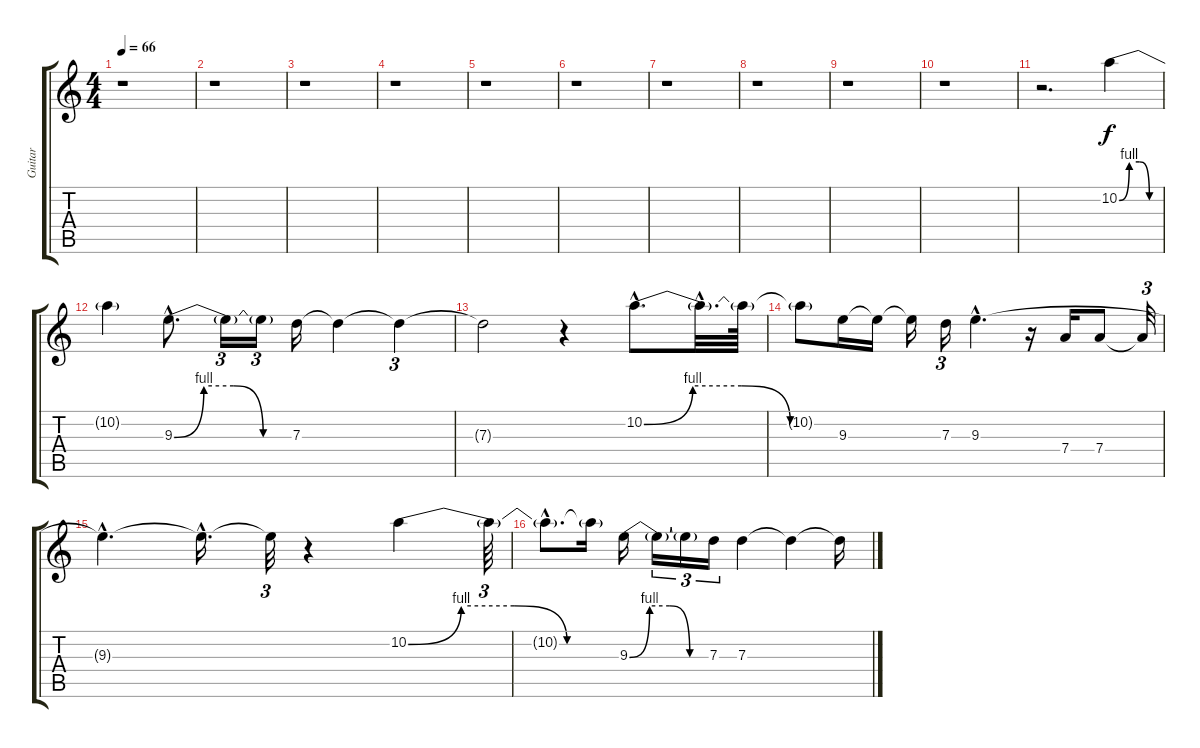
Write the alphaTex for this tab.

\track ("Guitar " "Guitar ") {instrument distortionguitar}
\staff {score tabs}
\tuning (E4 B3 G3 D3 A2 E2) {hide}
\ts (4 4)
\tempo 66
\clef g2
\ks c
r.1{dy f} |
r.1 |
r.1 |
r.1 |
r.1 |
r.1 |
r.1 |
r.1 |
r.1 |
r.1 |
r.2{d} 10.2{be (custom 0 0 15 4 30 4 45 0 60 0)}.4 |
10.2{t}.4 9.3{be (custom 0 0 15 4 30 4 45 0 60 0) hac}.8{d} 9.3{t}.16{tu (3 2)} 9.3{t}.16{tu (3 2)} 7.3.16 7.3{t}.4 7.3{t}.4{tu (3 2)} |
7.3{t}.2 r.4 10.2{be (custom 0 0 15 4 30 4 45 0 60 0) hac}.8{d} 10.2{hac t}.32{d} 10.2{t}.64 |
10.2{t}.8 9.3.16 9.3{t}.16 9.3{t}.16 7.3.16{tu (3 2)} 9.3{hac}.4{d} r.16 7.4.16 7.4.8 7.4{t}.32{tu (3 2)} |
9.3{hac t}.4{d} 9.3{hac t}.16{d} 9.3{t}.32{tu (3 2)} r.4 10.2{be (custom 0 0 15 4 30 4 45 0 60 0)}.4 10.2{t}.64{tu (3 2)} |
10.2{hac t}.8{d} 10.2{t}.16 9.3{be (custom 0 0 15 4 30 4 45 0 60 0)}.16 9.3{t}.16{tu (3 2)} 9.3{t}.16{tu (3 2)} 7.3.16{tu (3 2)} 7.3.4 7.3{t}.4 7.3{t}.16
